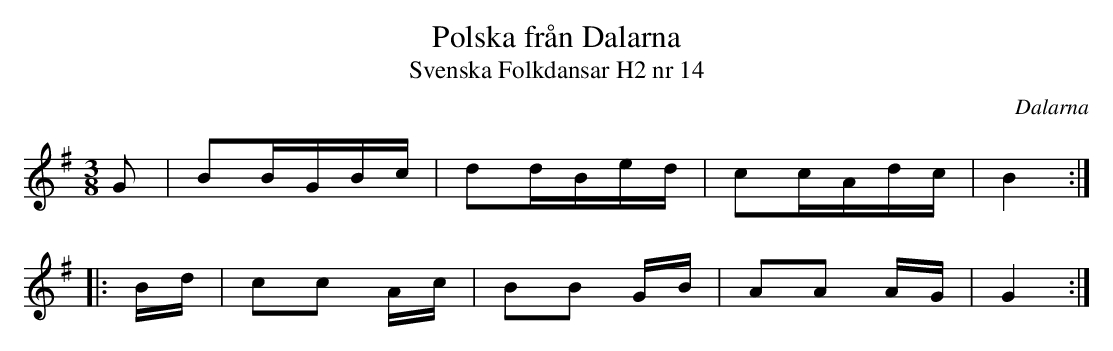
X:1
T:Polska från Dalarna
T:Svenska Folkdansar H2 nr 14
O:Dalarna
U:t=tenuto
M:3/8
L:1/16
K:G
G2 | B2BGBc | d2dBed | c2cAdc | B4 ::
Bd | c2c2 Ac | B2B2 GB | A2A2 AG | G4 :|
